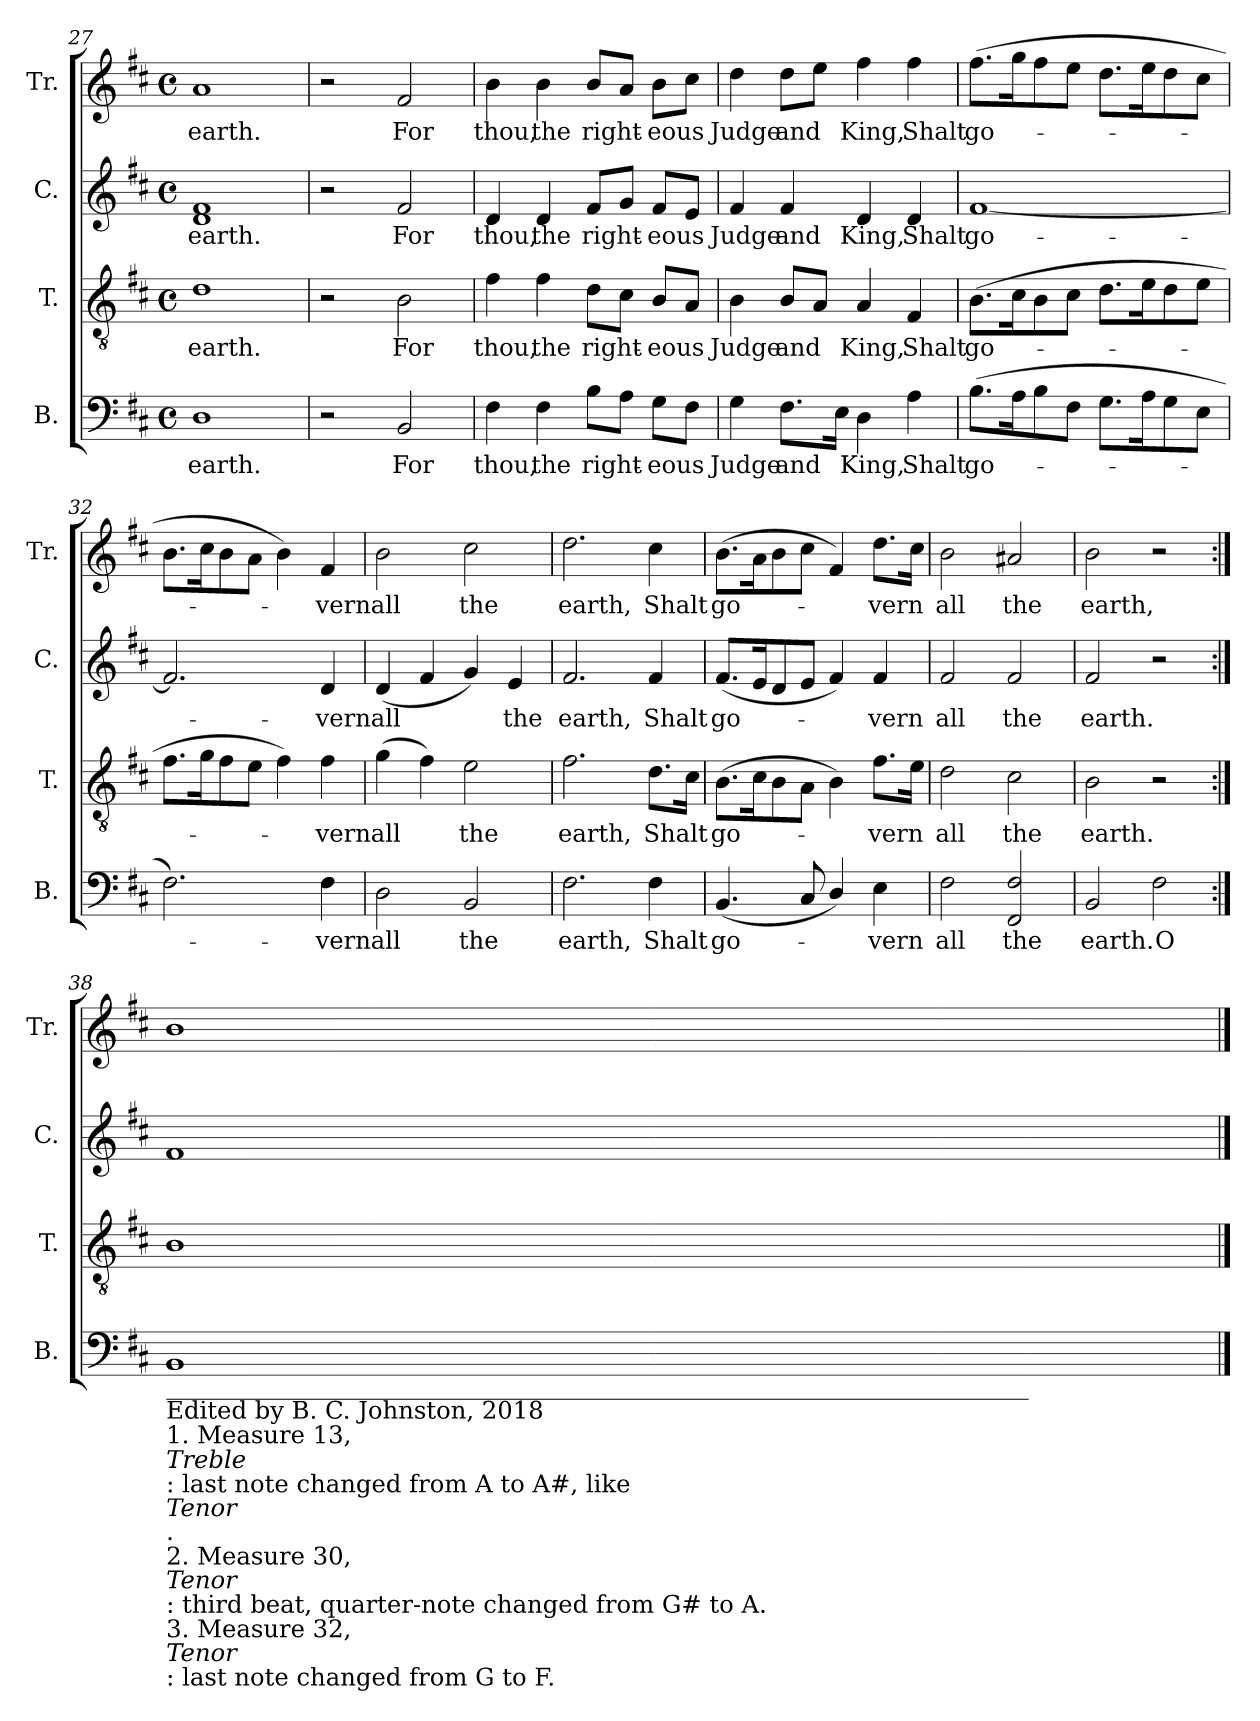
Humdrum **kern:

**kern	**text	**kern	**text	**kern	**text	**kern	**text
*part4	*part4	*part3	*part3	*part2	*part2	*part1	*part1
*staff4	*staff4	*staff3	*staff3	*staff2	*staff2	*staff1	*staff1
*I"B.	*	*I"T.	*	*I"C.	*	*I"Tr.	*
*I'B.	*	*I'T.	*	*I'C.	*	*I'Tr.	*
!!LO:LB:g=z
*clefF4	*	*clefGv2	*	*clefG2	*	*clefG2	*
*k[f#c#]	*	*k[f#c#]	*	*k[f#c#]	*	*k[f#c#]	*
*M4/4	*	*M4/4	*	*M4/4	*	*M4/4	*
*met(c)	*	*met(c)	*	*met(c)	*	*met(c)	*
=27	=27	=27	=27	=27	=27	=27	=27
1D	earth.	1d	earth.	1d 1f#	earth.	1a	earth.
=28	=28	=28	=28	=28	=28	=28	=28
2r	.	2r	.	2r	.	2r	.
2BB/	For	2B\	For	2f#/	For	2f#/	For
=29	=29	=29	=29	=29	=29	=29	=29
4F#\	thou,	4f#\	thou,	4d/	thou,	4b\	thou,
4F#\	the	4f#\	the	4d/	the	4b\	the
8B\L	right-	8d\L	right-	8f#/L	right-	8b/L	right-
8A\J	.	8c#\J	.	8g/J	.	8a/J	.
8G\L	-eous	8B/L	-eous	8f#/L	-eous	8b\L	-eous
8F#\J	.	8A/J	.	8e/J	.	8cc#\J	.
=30	=30	=30	=30	=30	=30	=30	=30
4G\	Judge	4B\	Judge	4f#/	Judge	4dd\	Judge
8.F#\L	and	8B/L	and	4f#/	and	8dd\L	and
.	.	8A/J	.	.	.	8ee\J	.
16E\Jk	.	.	.	.	.	.	.
4D\	King,	4A/	King,	4d/	King,	4ff#\	King,
4A\	Shalt	4F#/	Shalt	4d/	Shalt	4ff#\	Shalt
=31	=31	=31	=31	=31	=31	=31	=31
(8.B\L	go-	(8.B\L	go-	[1f#	go-	(8.ff#\L	go-
16A\K	.	16c#\K	.	.	.	16gg\K	.
8B\	.	8B\	.	.	.	8ff#\	.
8F#\J	.	8c#\J	.	.	.	8ee\J	.
8.G\L	.	8.d\L	.	.	.	8.dd\L	.
16A\K	.	16e\K	.	.	.	16ee\K	.
8G\	.	8d\	.	.	.	8dd\	.
8E\J	.	8e\J	.	.	.	8cc#\J	.
=32	=32	=32	=32	=32	=32	=32	=32
2.F#\)	.	8.f#\L	.	2.f#/]	.	8.b\L	.
.	.	16g\K	.	.	.	16cc#\K	.
.	.	8f#\	.	.	.	8b\	.
.	.	8e\J	.	.	.	8a\J	.
.	.	4f#\)	.	.	.	4b\)	.
4F#\	vern	4f#\	-vern	4d/	-vern	4f#/	-vern
=33	=33	=33	=33	=33	=33	=33	=33
2D\	all	(4g\	all	(4d/	all	2b\	all
.	.	4f#\)	.	4f#/	.	.	.
2BB/	the	2e\	the	4g/)	.	2cc#\	the
.	.	.	.	4e/	the	.	.
!!LO:LB:g=z
=34	=34	=34	=34	=34	=34	=34	=34
2.F#\	earth,	2.f#\	earth,	2.f#/	earth,	2.dd\	earth,
4F#\	Shalt	8.d\L	Shalt	4f#/	Shalt	4cc#\	Shalt
.	.	16c#\Jk	.	.	.	.	.
=35	=35	=35	=35	=35	=35	=35	=35
(4.BB/	go-	(8.B\L	go-	(8.f#/L	go-	(8.b\L	go-
.	.	16c#\K	.	16e/K	.	16a\K	.
.	.	8B\	.	8d/	.	8b\	.
8C#/	.	8A\J	.	8e/J	.	8cc#\J	.
4D/)	.	4B\)	.	4f#/)	.	4f#/)	.
4E\	-vern	8.f#\L	-vern	4f#/	-vern	8.dd\L	-vern
.	.	16e\Jk	.	.	.	16cc#\Jk	.
=36	=36	=36	=36	=36	=36	=36	=36
2F#\	all	2d\	all	2f#/	all	2b\	all
2FF#/ 2F#/	the	2c#\	the	2f#/	the	2a#X/	the
=37	=37	=37	=37	=37	=37	=37	=37
2BB/	earth.	2B\	earth.	2f#/	earth.	2b\	earth,
2F#\	O	2r	.	2r	.	2r	.
=38:|!	=38:|!	=38:|!	=38:|!	=38:|!	=38:|!	=38:|!	=38:|!
!LO:TX:b:t=_______________________________________________________________________	!	!	!	!	!	!	!
!LO:TX:b:t=Edited by B. C. Johnston, 2018	!	!	!	!	!	!	!
!LO:TX:b:t=1. Measure 13,	!	!	!	!	!	!	!
!LO:TX:b:i:t=Treble	!	!	!	!	!	!	!
!LO:TX:b:t=&colon; last note changed from A to A#, like	!	!	!	!	!	!	!
!LO:TX:b:i:t=Tenor	!	!	!	!	!	!	!
!LO:TX:b:t=.	!	!	!	!	!	!	!
!LO:TX:b:t=2. Measure 30,	!	!	!	!	!	!	!
!LO:TX:b:i:t=Tenor	!	!	!	!	!	!	!
!LO:TX:b:t=&colon; third beat, quarter-note changed from G# to A.	!	!	!	!	!	!	!
!LO:TX:b:t=3. Measure 32,	!	!	!	!	!	!	!
!LO:TX:b:i:t=Tenor	!	!	!	!	!	!	!
!LO:TX:b:t=&colon; last note changed from G to F.	!	!	!	!	!	!	!
1BB	.	1B	.	1f#	.	1b	.
==	==	==	==	==	==	==	==
*-	*-	*-	*-	*-	*-	*-	*-
